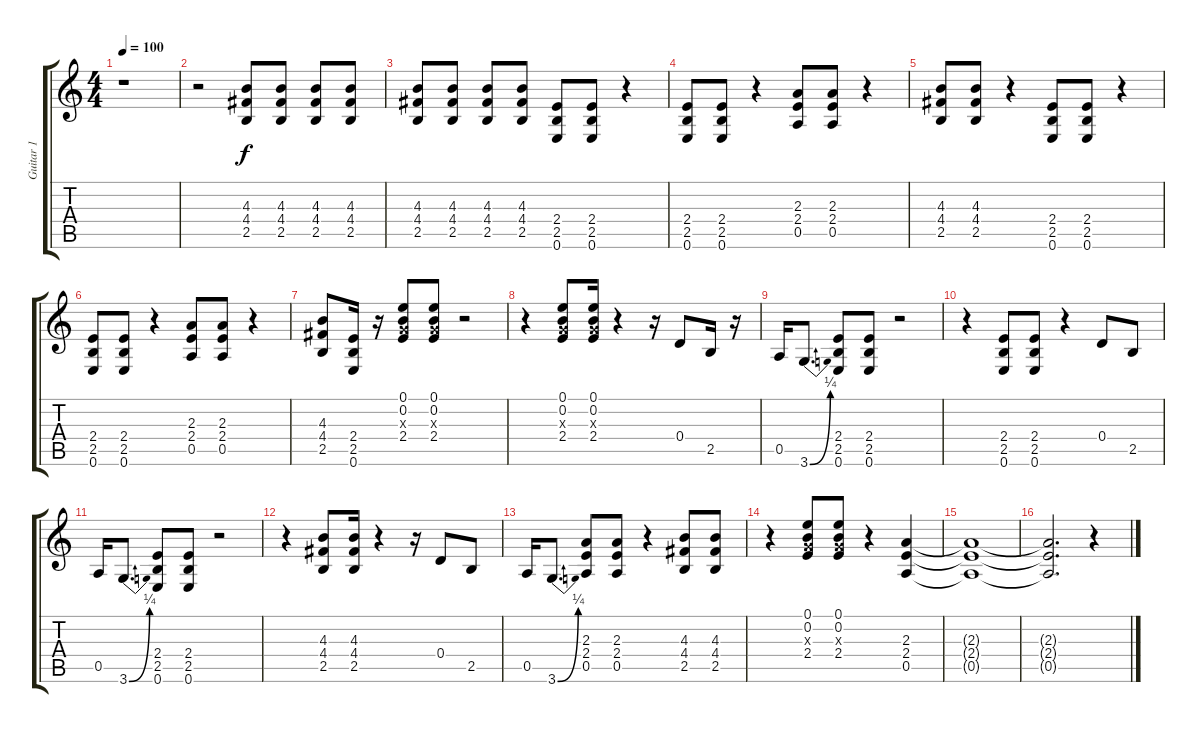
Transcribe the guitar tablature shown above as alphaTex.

\track ("Guitar 1" "Guitar 1") {instrument overdrivenguitar}
\staff {score tabs}
\tuning (E4 B3 G3 D3 A2 E2) {hide}
\ts (4 4)
\tempo 100
\clef g2
\ks c
r.1{dy f} |
r.2 (4.3 4.4 2.5).8 (4.3 4.4 2.5).8 (4.3 4.4 2.5).8 (4.3 4.4 2.5).8 |
(4.3 4.4 2.5).8 (4.3 4.4 2.5).8 (4.3 4.4 2.5).8 (4.3 4.4 2.5).8 (2.4 2.5 0.6).8 (2.4 2.5 0.6).8 r.4 |
(2.4 2.5 0.6).8 (2.4 2.5 0.6).8 r.4 (2.3 2.4 0.5).8 (2.3 2.4 0.5).8 r.4 |
(4.3 4.4 2.5).8 (4.3 4.4 2.5).8 r.4 (2.4 2.5 0.6).8 (2.4 2.5 0.6).8 r.4 |
(2.4 2.5 0.6).8 (2.4 2.5 0.6).8 r.4 (2.3 2.4 0.5).8 (2.3 2.4 0.5).8 r.4 |
(4.3 4.4 2.5).8 (2.4 2.5 0.6).16 r.16 (0.1 0.2 0.3{x} 2.4).8 (0.1 0.2 0.3{x} 2.4).8 r.2 |
r.4 (0.1 0.2 0.3{x} 2.4).8 (0.1 0.2 0.3{x} 2.4).16 r.4 r.16 0.4.8 2.5.16 r.16 |
0.5.16 3.6{be (bend 0 0 60 1)}.8{d} (2.4 2.5 0.6).8 (2.4 2.5 0.6).8 r.2 |
r.4 (2.4 2.5 0.6).8 (2.4 2.5 0.6).8 r.4 0.4.8 2.5.8 |
0.5.16 3.6{be (bend 0 0 60 1)}.8{d} (2.4 2.5 0.6).8 (2.4 2.5 0.6).8 r.2 |
r.4 (4.3 4.4 2.5).8 (4.3 4.4 2.5).16 r.4 r.16 0.4.8 2.5.8 |
0.5.16 3.6{be (bend 0 0 60 1)}.8{d} (2.3 2.4 0.5).8 (2.3 2.4 0.5).8 r.4 (4.3 4.4 2.5).8 (4.3 4.4 2.5).8 |
r.4 (0.1 0.2 0.3{x} 2.4).8 (0.1 0.2 0.3{x} 2.4).8 r.4 (2.3 2.4 0.5).4 |
(2.3{t} 2.4{t} 0.5{t}).1 |
(2.3{t} 2.4{t} 0.5{t}).2{d} r.4
